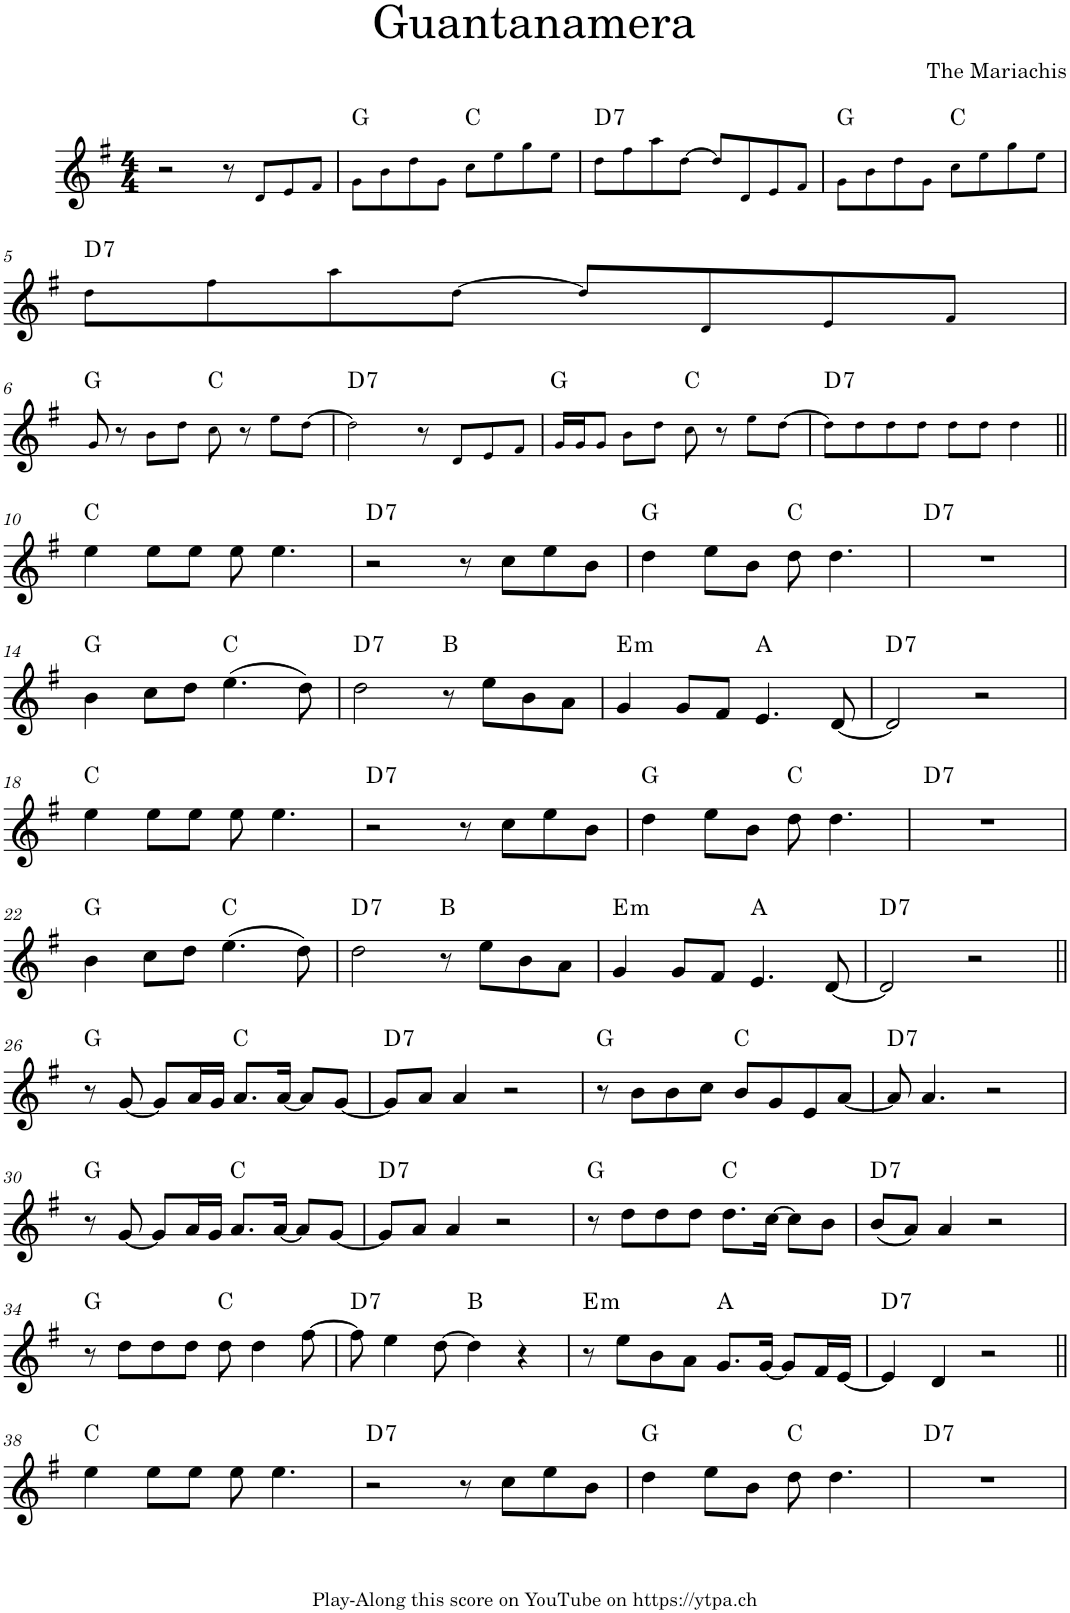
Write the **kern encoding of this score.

**kern	**harte
*part1	*part1
*staff1	*
*I"Piano	*
*I'Pno.	*
*clefG2	*
*k[f#]	*
*M4/4	*
=1	=1
2r	.
8r	.
8d!/L	.
8e!/	.
8f#!/J	.
=2	=2
8g!\L	G:maj
8b!\	.
8dd!\	.
8g!\J	.
8cc!\L	C:maj
8ee!\	.
8gg!\	.
8ee!\J	.
=3	=3
!	!LO:H:kt=7
8dd!\L	D:7
8ff#!\	.
8aa!\	.
[8dd!\J	.
8dd!/L]	.
8d!/	.
8e!/	.
8f#!/J	.
=4	=4
8g!\L	G:maj
8b!\	.
8dd!\	.
8g!\J	.
8cc!\L	C:maj
8ee!\	.
8gg!\	.
8ee!\J	.
!!LO:LB:g=z
=5	=5
!	!LO:H:kt=7
8dd!\L	D:7
8ff#!\	.
8aa!\	.
[8dd!\J	.
8dd!/L]	.
8d!/	.
8e!/	.
8f#!/J	.
!!LO:LB:g=z
=6	=6
8g!/	G:maj
8r	.
8b!\L	.
8dd!\J	.
8cc!\	C:maj
8r	.
8ee!\L	.
[8dd!\J	.
=7	=7
!	!LO:H:kt=7
2dd!\]	D:7
8r	.
8d!/L	.
8e!/	.
8f#!/J	.
=8	=8
16g!/LL	G:maj
16g!/J	.
8g!/J	.
8b!\L	.
8dd!\J	.
8cc!\	C:maj
8r	.
8ee!\L	.
[8dd!\J	.
=9	=9
!	!LO:H:kt=7
8dd!\L]	D:7
8dd!\	.
8dd!\	.
8dd!\J	.
8dd!\L	.
8dd!\J	.
4dd!\	.
!!LO:LB:g=z
=10||	=10||
4ee\	C:maj
8ee\L	.
8ee\J	.
8ee\	.
4.ee\	.
=11	=11
!	!LO:H:kt=7
2r	D:7
8r	.
8cc\L	.
8ee\	.
8b\J	.
=12	=12
4dd\	G:maj
8ee\L	.
8b\J	.
8dd\	C:maj
4.dd\	.
=13	=13
!	!LO:H:kt=7
1r	D:7
!!LO:LB:g=z
=14	=14
4b\	G:maj
8cc\L	.
8dd\J	.
(4.ee\	C:maj
8dd\)	.
=15	=15
!	!LO:H:kt=7
2dd\	D:7
8r	B:maj
8ee\L	.
8b\	.
8a\J	.
=16	=16
!	!LO:H:kt=m
4g/	E:min
8g/L	.
8f#/J	.
4.e/	A:maj
[8d/	.
=17	=17
!	!LO:H:kt=7
2d/]	D:7
2r	.
!!LO:LB:g=z
=18	=18
4ee\	C:maj
8ee\L	.
8ee\J	.
8ee\	.
4.ee\	.
=19	=19
!	!LO:H:kt=7
2r	D:7
8r	.
8cc\L	.
8ee\	.
8b\J	.
=20	=20
4dd\	G:maj
8ee\L	.
8b\J	.
8dd\	C:maj
4.dd\	.
=21	=21
!	!LO:H:kt=7
1r	D:7
!!LO:LB:g=z
=22	=22
4b\	G:maj
8cc\L	.
8dd\J	.
(4.ee\	C:maj
8dd\)	.
=23	=23
!	!LO:H:kt=7
2dd\	D:7
8r	B:maj
8ee\L	.
8b\	.
8a\J	.
=24	=24
!	!LO:H:kt=m
4g/	E:min
8g/L	.
8f#/J	.
4.e/	A:maj
[8d/	.
=25	=25
!	!LO:H:kt=7
2d/]	D:7
2r	.
!!LO:LB:g=z
=26||	=26||
8r	G:maj
[8g/	.
8g/L]	.
16a/L	.
16g/JJ	.
8.a/L	C:maj
[16a/Jk	.
8a/L]	.
[8g/J	.
=27	=27
!	!LO:H:kt=7
8g/L]	D:7
8a/J	.
4a/	.
2r	.
=28	=28
8r	G:maj
8b\L	.
8b\	.
8cc\J	.
8b/L	C:maj
8g/	.
8e/	.
[8a/J	.
=29	=29
!	!LO:H:kt=7
8a/]	D:7
4.a/	.
2r	.
!!LO:LB:g=z
=30	=30
8r	G:maj
[8g/	.
8g/L]	.
16a/L	.
16g/JJ	.
8.a/L	C:maj
[16a/Jk	.
8a/L]	.
[8g/J	.
=31	=31
!	!LO:H:kt=7
8g/L]	D:7
8a/J	.
4a/	.
2r	.
=32	=32
8r	G:maj
8dd\L	.
8dd\	.
8dd\J	.
8.dd\L	C:maj
[16cc\Jk	.
8cc\L]	.
8b\J	.
=33	=33
!	!LO:H:kt=7
(8b/L	D:7
8a/J)	.
4a/	.
2r	.
!!LO:LB:g=z
=34	=34
8r	G:maj
8dd\L	.
8dd\	.
8dd\J	.
8dd\	C:maj
4dd\	.
[8ff#\	.
=35	=35
!	!LO:H:kt=7
8ff#\]	D:7
4ee\	.
[8dd\	.
4dd\]	B:maj
4r	.
=36	=36
!	!LO:H:kt=m
8r	E:min
8ee\L	.
8b\	.
8a\J	.
8.g/L	A:maj
[16g/Jk	.
8g/L]	.
16f#/L	.
[16e/JJ	.
=37	=37
!	!LO:H:kt=7
4e/]	D:7
4d/	.
2r	.
!!LO:LB:g=z
=38||	=38||
4ee\	C:maj
8ee\L	.
8ee\J	.
8ee\	.
4.ee\	.
=39	=39
!	!LO:H:kt=7
2r	D:7
8r	.
8cc\L	.
8ee\	.
8b\J	.
=40	=40
4dd\	G:maj
8ee\L	.
8b\J	.
8dd\	C:maj
4.dd\	.
=41	=41
!	!LO:H:kt=7
1r	D:7
=	=
*-	*-
